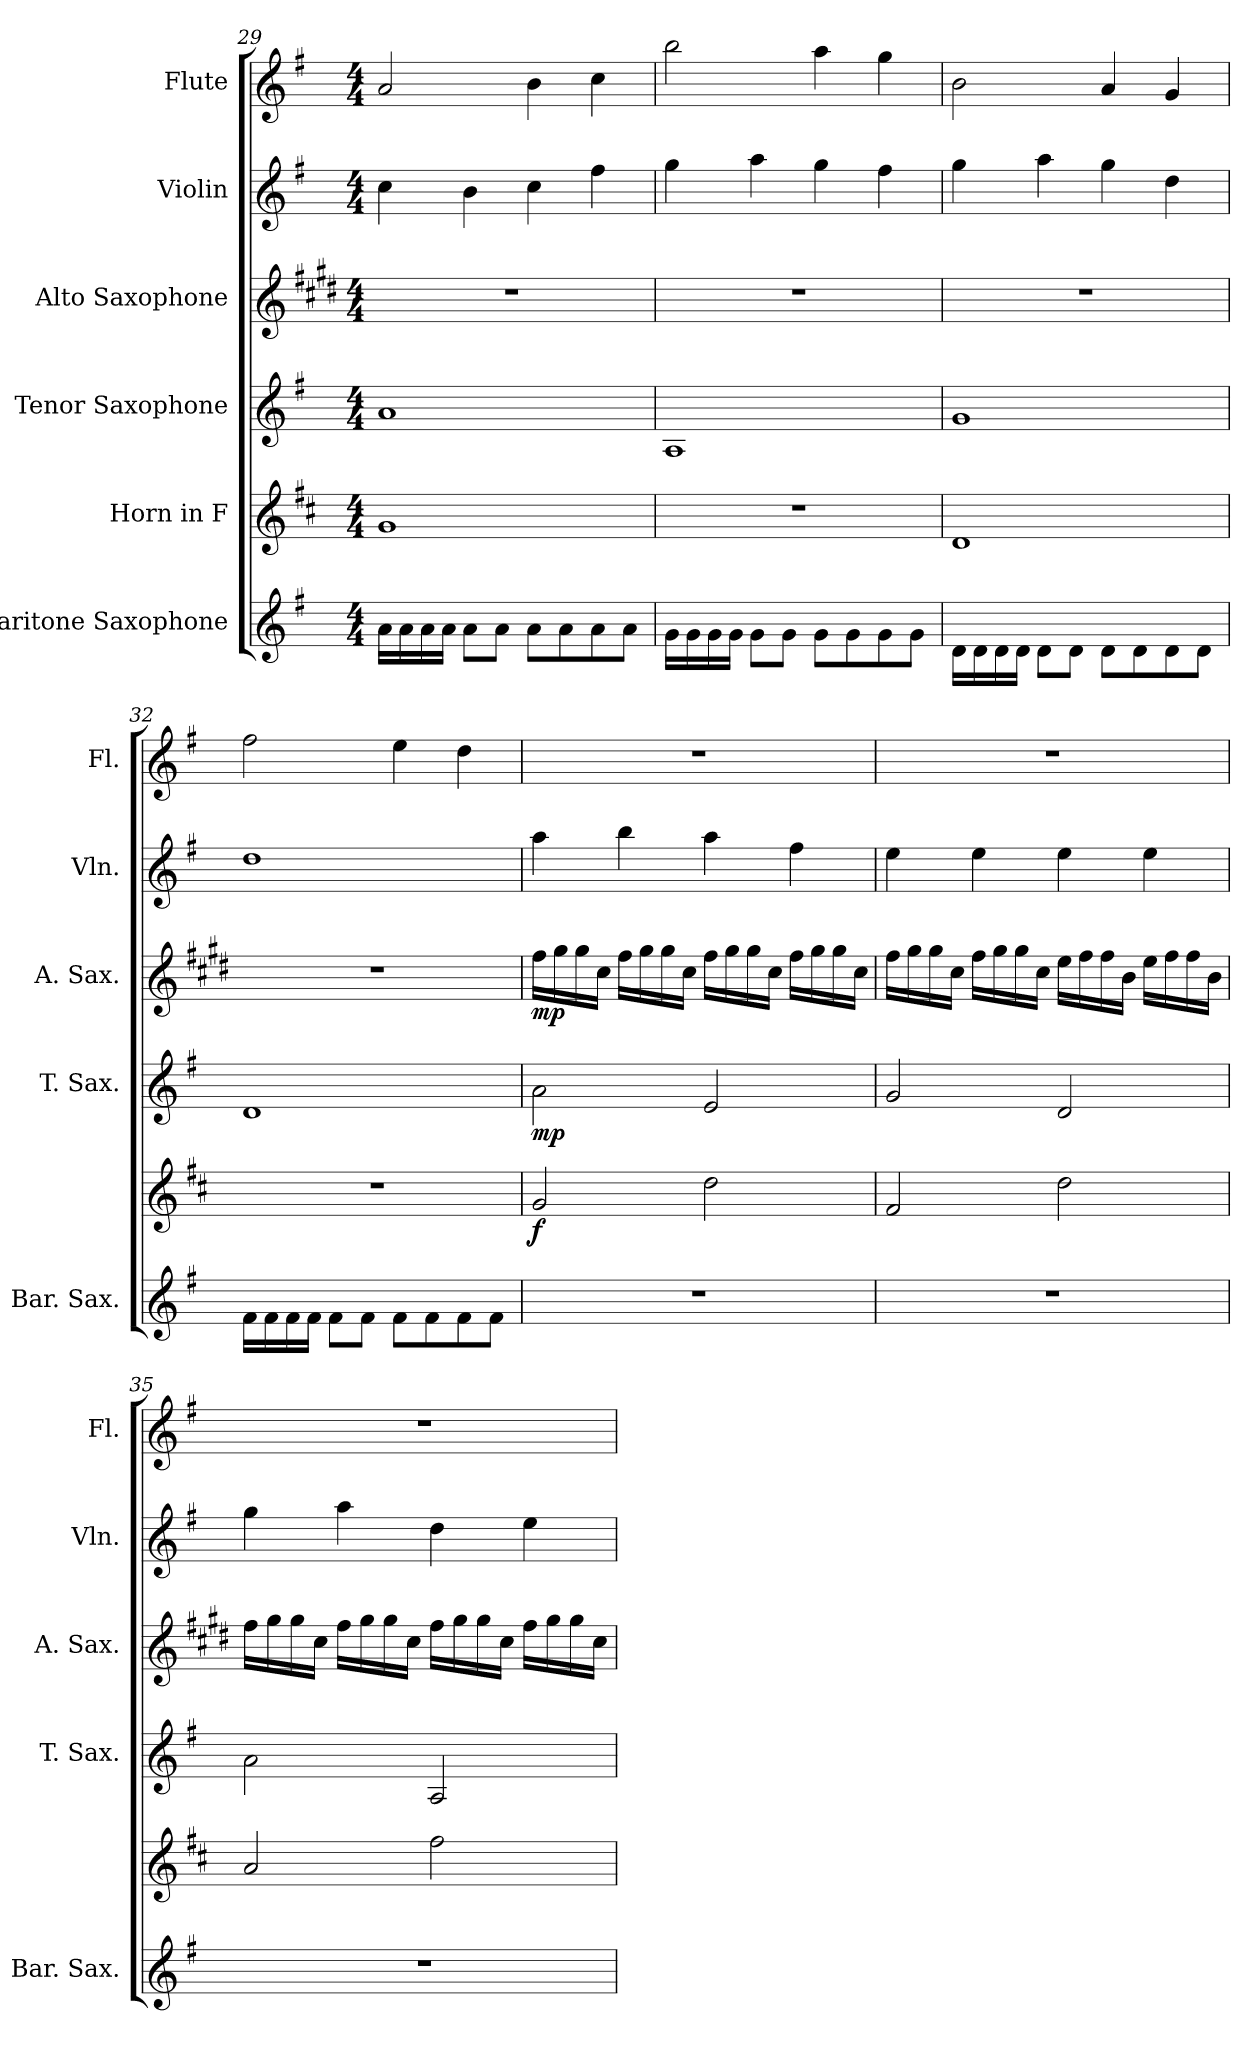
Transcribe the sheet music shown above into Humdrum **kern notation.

**kern	**kern	**dynam	**kern	**dynam	**kern	**dynam	**kern	**kern
*part6	*part5	*part5	*part4	*part4	*part3	*part3	*part2	*part1
*staff6	*staff5	*staff5	*staff4	*staff4	*staff3	*staff3	*staff2	*staff1
*I"Baritone Saxophone	*I"Horn in F	*	*I"Tenor Saxophone	*	*I"Alto Saxophone	*	*I"Violin	*I"Flute
*I'Bar. Sax.	*	*	*I'T. Sax.	*	*I'A. Sax.	*	*I'Vln.	*I'Fl.
!!LO:LB:g=z
*clefG2	*clefG2	*	*clefG2	*	*clefG2	*	*clefG2	*clefG2
*ITrd12c21	*ITrd4c7	*	*ITrd8c14	*	*ITrd5c9	*	*	*
*k[f#]	*k[f#]	*	*k[f#]	*	*k[f#]	*	*k[f#]	*k[f#]
*M4/4	*M4/4	*	*M4/4	*	*M4/4	*	*M4/4	*M4/4
=29	=29	=29	=29	=29	=29	=29	=29	=29
16A\LL	1c	.	1A	.	1r	.	4cc\	2a/
16A\	.	.	.	.	.	.	.	.
16A\	.	.	.	.	.	.	.	.
16A\JJ	.	.	.	.	.	.	.	.
8A\L	.	.	.	.	.	.	4b\	.
8A\J	.	.	.	.	.	.	.	.
8A\L	.	.	.	.	.	.	4cc\	4b\
8A\	.	.	.	.	.	.	.	.
8A\	.	.	.	.	.	.	4ff#\	4cc\
8A\J	.	.	.	.	.	.	.	.
=30	=30	=30	=30	=30	=30	=30	=30	=30
16G\LL	1r	.	1AA	.	1r	.	4gg\	2bb\
16G\	.	.	.	.	.	.	.	.
16G\	.	.	.	.	.	.	.	.
16G\JJ	.	.	.	.	.	.	.	.
8G\L	.	.	.	.	.	.	4aa\	.
8G\J	.	.	.	.	.	.	.	.
8G\L	.	.	.	.	.	.	4gg\	4aa\
8G\	.	.	.	.	.	.	.	.
8G\	.	.	.	.	.	.	4ff#\	4gg\
8G\J	.	.	.	.	.	.	.	.
=31	=31	=31	=31	=31	=31	=31	=31	=31
16D\LL	1G	.	1G	.	1r	.	4gg\	2b\
16D\	.	.	.	.	.	.	.	.
16D\	.	.	.	.	.	.	.	.
16D\JJ	.	.	.	.	.	.	.	.
8D\L	.	.	.	.	.	.	4aa\	.
8D\J	.	.	.	.	.	.	.	.
8D\L	.	.	.	.	.	.	4gg\	4a/
8D\	.	.	.	.	.	.	.	.
8D\	.	.	.	.	.	.	4dd\	4g/
8D\J	.	.	.	.	.	.	.	.
=32	=32	=32	=32	=32	=32	=32	=32	=32
16F#\LL	1r	.	1D	.	1r	.	1dd	2ff#\
16F#\	.	.	.	.	.	.	.	.
16F#\	.	.	.	.	.	.	.	.
16F#\JJ	.	.	.	.	.	.	.	.
8F#\L	.	.	.	.	.	.	.	.
8F#\J	.	.	.	.	.	.	.	.
8F#\L	.	.	.	.	.	.	.	4ee\
8F#\	.	.	.	.	.	.	.	.
8F#\	.	.	.	.	.	.	.	4dd\
8F#\J	.	.	.	.	.	.	.	.
!!LO:PB:g=z
=33	=33	=33	=33	=33	=33	=33	=33	=33
!	!	!LO:DY:b	!	!LO:DY:b	!	!LO:DY:b	!	!
1r	2c/	f	2A\	mp	16a\LL	mp	4aa\	1r
.	.	.	.	.	16b\	.	.	.
.	.	.	.	.	16b\	.	.	.
.	.	.	.	.	16e\JJ	.	.	.
.	.	.	.	.	16a\LL	.	4bb\	.
.	.	.	.	.	16b\	.	.	.
.	.	.	.	.	16b\	.	.	.
.	.	.	.	.	16e\JJ	.	.	.
.	2g\	.	2E/	.	16a\LL	.	4aa\	.
.	.	.	.	.	16b\	.	.	.
.	.	.	.	.	16b\	.	.	.
.	.	.	.	.	16e\JJ	.	.	.
.	.	.	.	.	16a\LL	.	4ff#\	.
.	.	.	.	.	16b\	.	.	.
.	.	.	.	.	16b\	.	.	.
.	.	.	.	.	16e\JJ	.	.	.
=34	=34	=34	=34	=34	=34	=34	=34	=34
1r	2B/	.	2G/	.	16a\LL	.	4ee\	1r
.	.	.	.	.	16b\	.	.	.
.	.	.	.	.	16b\	.	.	.
.	.	.	.	.	16e\JJ	.	.	.
.	.	.	.	.	16a\LL	.	4ee\	.
.	.	.	.	.	16b\	.	.	.
.	.	.	.	.	16b\	.	.	.
.	.	.	.	.	16e\JJ	.	.	.
.	2g\	.	2D/	.	16g\LL	.	4ee\	.
.	.	.	.	.	16a\	.	.	.
.	.	.	.	.	16a\	.	.	.
.	.	.	.	.	16d\JJ	.	.	.
.	.	.	.	.	16g\LL	.	4ee\	.
.	.	.	.	.	16a\	.	.	.
.	.	.	.	.	16a\	.	.	.
.	.	.	.	.	16d\JJ	.	.	.
!!LO:LB:g=z
=35	=35	=35	=35	=35	=35	=35	=35	=35
1r	2d/	.	2A\	.	16a\LL	.	4gg\	1r
.	.	.	.	.	16b\	.	.	.
.	.	.	.	.	16b\	.	.	.
.	.	.	.	.	16e\JJ	.	.	.
.	.	.	.	.	16a\LL	.	4aa\	.
.	.	.	.	.	16b\	.	.	.
.	.	.	.	.	16b\	.	.	.
.	.	.	.	.	16e\JJ	.	.	.
.	2b\	.	2AA/	.	16a\LL	.	4dd\	.
.	.	.	.	.	16b\	.	.	.
.	.	.	.	.	16b\	.	.	.
.	.	.	.	.	16e\JJ	.	.	.
.	.	.	.	.	16a\LL	.	4ee\	.
.	.	.	.	.	16b\	.	.	.
.	.	.	.	.	16b\	.	.	.
.	.	.	.	.	16e\JJ	.	.	.
=	=	=	=	=	=	=	=	=
*-	*-	*-	*-	*-	*-	*-	*-	*-
